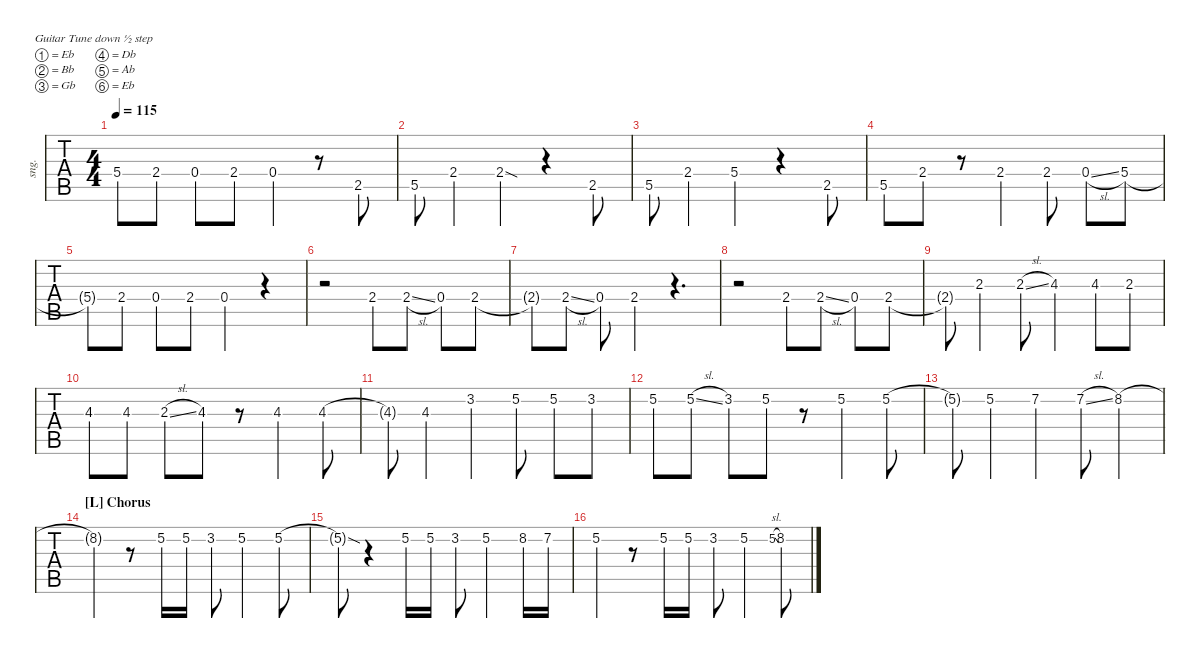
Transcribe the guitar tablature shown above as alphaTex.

\defaultSystemsLayout 4
\hideDynamics
\bracketExtendMode nobrackets
\otherSystemsTrackNameOrientation horizontal
\track ("Vocals" "sng.") {multiBarRest instrument voiceoohs}
\staff {tabs}
\tuning (Eb4 Bb3 Gb3 Db3 Ab2 Eb2)
\ts (4 4)
\tempo 115
\clef g2
\ks c
5.4{t acc #}.8{dy mf} 2.4{acc #}.8 0.4{acc #}.8 2.4{acc #}.8 0.4{acc #}.4 r.8 2.5{acc #}.8 |
5.5{acc #}.8 2.4{acc #}.4 2.4{sod acc #}.4 r.4 2.5{acc #}.8 |
5.5{acc #}.8 2.4{acc #}.4 5.4{acc #}.4 r.4 2.5{acc #}.8 |
5.5{acc #}.8 2.4{acc #}.8 r.8 2.4{acc #}.4 2.4{acc #}.8 0.4{sl acc #}.8 5.4{acc #}.8 |
5.4{t acc #}.8 2.4{acc #}.8 0.4{acc #}.8 2.4{acc #}.8 0.4{acc #}.4 r.4 |
r.2 2.4{acc #}.8 2.4{sl acc #}.8 0.4{acc #}.8 2.4{acc #}.8 |
2.4{t acc #}.8 2.4{sl acc #}.8 0.4{acc #}.8 2.4{acc #}.4 r.4{d} |
r.2 2.4{acc #}.8 2.4{sl acc #}.8 0.4{acc #}.8 2.4{acc #}.8 |
2.4{t acc #}.8 2.3{acc #}.4 2.3{sl acc #}.8 4.3{acc #}.4 4.3{acc #}.8 2.3{acc #}.8 |
4.3{acc #}.8 4.3{acc #}.8 2.3{sl acc #}.8 4.3{acc #}.8 r.8 4.3{acc #}.4 4.3{acc #}.8 |
4.3{t acc #}.8 4.3{acc #}.4 3.2{acc #}.4 5.2{acc #}.8 5.2{acc #}.8 3.2{acc #}.8 |
5.2{acc #}.8 5.2{sl acc #}.8 3.2{acc #}.8 5.2{acc #}.8 r.8 5.2{acc #}.4 5.2{acc #}.8 |
5.2{t acc #}.8 5.2{acc #}.4 7.2.4 7.2{sl}.8 8.2{acc #}.4 |
\section ("L" "Chorus")
8.2{t acc #}.4 r.8 5.2{acc #}.16 5.2{acc #}.16 3.2{acc #}.8 5.2{acc #}.4 5.2{acc #}.8 |
5.2{sod t acc #}.8 r.4 5.2{acc #}.16 5.2{acc #}.16 3.2{acc #}.8 5.2{acc #}.4 8.2{acc #}.16 7.2.16 |
5.2{acc #}.4 r.8 5.2{acc #}.16 5.2{acc #}.16 3.2{acc #}.8 5.2{acc #}.4 5.2{sl acc #}.8{gr} 8.2{acc #}.8
